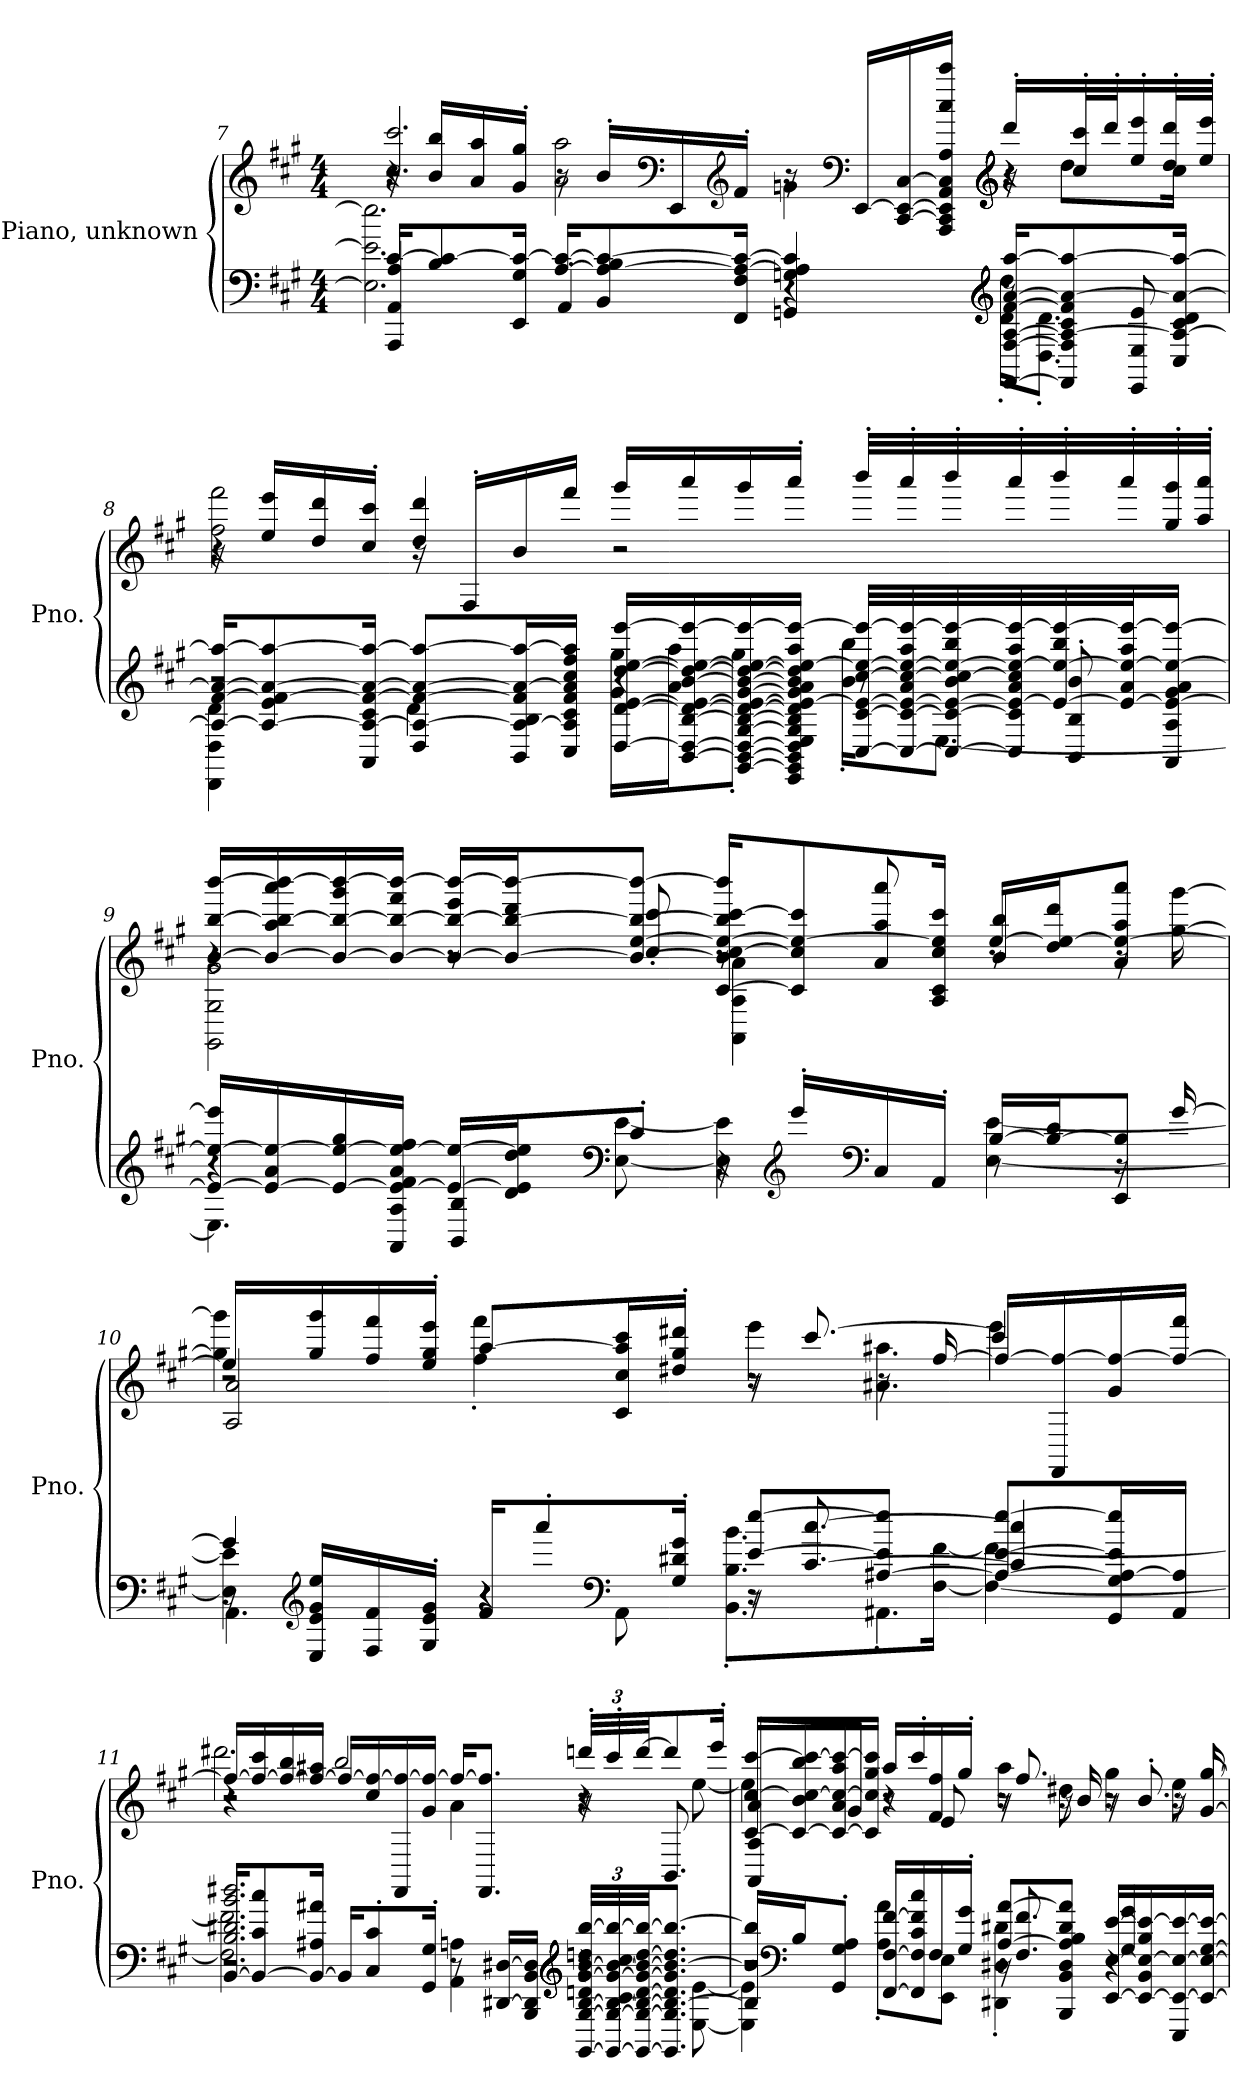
**kern	**kern
*part1	*part1
*staff2	*staff1
*I"Piano, unknown	*
*I'Pno.	*
!!LO:LB:g=z
*clefF4	*clefG2
*k[f#c#g#]	*k[f#c#g#]
*M4/4	*M4/4
=7	=7
*^	*^
*	*^	*	*^
*	*	*	*	*	*^
[16c#/KL	2.E\] 2.e\] 2.ee\]	4AAA/ 4AA/ 4A/	2.cc#/ 2.ccc#/	4r	16r	2r
8B/ 8c#/_	.	.	.	.	16b/ 16bb/LL	.
.	.	.	.	.	16a/ 16aa/	.
16EE/ 16G#/ 16c#/_Jk	.	.	.	.	16g#/' 16gg#/'JJ	.
[16A/ 16c#/_KL	.	4AA'/	.	2a\ 2aa\	16r	.
8BB/ 8A/_ 8B/ 8c#/_	.	.	.	.	16b'/LL	.
*	*	*	*clefF4	*	*	*
.	.	.	.	.	16EE/	.
*	*	*	*clefG2	*	*	*
16FF#/ 16F#/ 16A/_ 16c#/_Jk	.	.	.	.	16f#'/JJ	.
4GGn/ 4Gn/ 4A/] 4c#/]	.	4r	.	.	16r	4gn\
*	*	*	*clefF4	*	*	*
.	.	.	.	.	[16EE/LL	.
.	.	.	.	.	[16CC#/ 16EE/_ [16C#/	.
.	.	.	.	.	16AAA/ 16CC#/] 16EE/] 16AA/ 16C#/] 16A/ 16cc#/ 16ccc#/JJ	.
*clefG2	*	*	*clefG2	*	*	*
[16FF#/ [16F#/ [16A/ [16f#/ [16a/ [16aa/KL	16d\' 16dd\'KL	8r	4r	16r	16ddd'/LL	4r
8FF#/] 8F#/] 8A/_ 8c#/ 8f#/] 8a/_ 8aa/_	8.D\' 8.d\'J	.	.	8dd\L	32cc#/' 32ccc#/'L	.
.	.	.	.	.	32ddd'/J	.
.	.	8EE/ 8E/ 8e/	.	.	16ee/' 16eee/'	.
16C#/ 16A/_ 16c#/ 16d/ 16a/_ 16aa/_Jk	.	.	.	16cc#\Jk	32dd/' 32ddd/'L	.
.	.	.	.	.	32ee/' 32eee/'JJJ	.
*	*	*	*	*	*v	*v
!!LO:PB:g=z
=8	=8	=8	=8	=8	=8
16A/_ [16f#/ 16a/_ 16aa/_KL	4DD\ 4D\ 4d\	2r	16r	2ff#\ 2fff#\	4r
8A/_ 8e/ 8f#/_ 8a/_ 8aa/_	.	.	16ee/ 16eee/LL	.	.
.	.	.	16dd/ 16ddd/	.	.
16AA/ 16A/_ 16c#/ 16f#/_ 16a/_ 16aa/_Jk	.	.	16cc#/' 16ccc#/'JJ	.	.
8D/ 8A/_ 8f#/_ 8a/_ 8aa/_L	4d\	.	16r	.	4dd/ 4ddd/
.	.	.	16F#'/LL	.	.
16BB/ 16A/_ 16B/ 16f#/] 16a/_ 16aa/_L	.	.	16b/	.	.
16C#/ 16A/] 16c#/ 16f#/ 16a/] 16cc#/ 16ff#/ 16aa/]JJ	.	.	16fff#/JJ	.	.
[16D/ [16d/ [16e/ [16dd/ [16ee/ [16eee/LL	16g#\ 16gg#\LL	4r	16ggg#/LL	2r	2r
[16BB/ 16D/_ [16B/ 16d/_ 16e/_ [16b/ 16dd/_ 16ee/_ 16eee/_	16a\ 16aa\J	.	16aaa/	.	.
[16GG#/ 16BB/_ 16D/_ [16G#/ 16B/_ 16d/_ 16e/_ [16g#/ 16b/_ 16dd/_ 16ee/_ 16eee/_	8gg#'\J	.	16ggg#/	.	.
16EE/ 16GG#/] 16BB/] 16D/] 16E/ 16G#/] 16B/] 16d/] 16e/_ 16g#/] 16a/ 16b/] 16dd/] 16ee/_ 16aa/ 16eee/_JJ	.	.	16aaa'/JJ	.	.
[32C#/ [32c#/ 32e/_ [32cc#/ 32ee/_ 32eee/_LLL	16b\' 16bb\'KL	8r	32bbb'/LLL	.	.
32C#/_ 32c#/_ 32e/_ 32a/ 32cc#/_ 32ee/_ 32aa/ 32eee/_	.	.	32aaa'/	.	.
32C#/_ 32c#/_ 32e/_ 32b/ 32cc#/_ 32ee/_ 32bb/ 32eee/_	[8.E\J	.	32bbb'/	.	.
32C#/] 32c#/] 32e/_ 32a/ 32cc#/] 32ee/_ 32aa/ 32eee/_	.	.	32aaa'/	.	.
32e/_ 32ee/_ 32bb/ 32eee/_	.	8BB/' 8B/' 8b/'	32bbb'/	.	.
32e/_ 32a/ 32ee/_ 32aa/ 32eee/_J	.	.	32aaa'/	.	.
16AA/ 16A/ 16e/_ 16g#/ 16a/ 16ee/_ 16eee/_JJ	.	.	32gg#/' 32ggg#/'	.	.
.	.	.	32aa/' 32aaa/'JJJ	.	.
!!LO:LB:g=z	!!	!!
=9	=9	=9	=9	=9	=9
16e/_ 16ee/_ 16eee/]LL	4.E\]	4r	[16b/ [16bb/ [16bbb/LL	4r	2GG#\ 2G#\ 2g#\
16e/_ 16a/ 16ee/_	.	.	16b/_ 16aa/ 16bb/_ 16aaa/ 16bbb/_	.	.
16e/_ 16ee/_ 16gg#/	.	.	16b/_ 16bb/_ 16ggg#/ 16bbb/_	.	.
16AA/ 16A/ 16e/_ 16f#/ 16a/ 16ee/_ 16ff#/JJ	.	.	16b/_ 16bb/_ 16fff#/ 16bbb/_JJ	.	.
16e/_ 16ee/_LL	.	4BB/ 4B/	16b/_ 16bb/_ 16eee/ 16bbb/_LL	8r	.
16d/ 16e/] 16dd/ 16ee/]J	.	.	16b/_ 16bb/_ 16ddd/ 16bbb/_J	.	.
*clefF4	*	*	*	*	*
8c#'/J	[8E\ [8e\	.	8b/_ [8ee/ 8bb/_ 8bbb/_J	8cc#/' 8ccc#/'	.
16r	4E\] 4e\]	4r	[16c#/ 16b/] [16cc#/ 16ee/_ 16bb/] [16ccc#/ 16bbb/]KL	8r	4AA\' 4A\' 4a\'
*clefG2	*	*	*	*	*
16eee'/LL	.	.	8c#/] 8cc#/] 8ee/_ 8ccc#/]	.	.
*clefF4	*	*	*	*	*
16C#/	.	.	.	8a/ 8aa/ 8aaa/	.
16AA'/JJ	.	.	16A/ 16c#/ 16cc#/ 16ee/] 16ccc#/Jk	.	.
[16B/LL	[4E\ [4e\	8r	[16ee/LL	4b/ 4bb/	8r
16B/_ 16d/J	.	.	16dd/ 16ee/_ 16ddd/J	.	.
8EE/ 8B/]J	.	16r	8a/ 8ee/_ 8aa/ 8aaa/J	.	16r
.	.	[16g#/	.	.	[16gg#\ [16ggg#\
!!LO:LB:g=z
=10	=10	=10	=10	=10	=10
*	*	*^	*	*	*^
16r	4E\] 4e\]	4g#/]	4.AA\	16ee/LL]	2r	2A/ 2a/	4gg#\] 4ggg#\]
*clefG2	*	*	*	*	*	*	*
16E/ 16e/ 16g#/ 16ee/LL	.	.	.	16gg#/ 16ggg#/	.	.	.
16F#/ 16f#/	.	.	.	16ff#/ 16fff#/	.	.	.
16G#/' 16e/' 16g#/'JJ	.	.	.	16ee/' 16gg#/' 16eee/'JJ	.	.	.
16f#/KL	4r	4r	.	[8aa/L	.	.	4ff#\' 4fff#\'
8aaa'/	.	.	.	.	.	.	.
*clefF4	*	*	*	*	*	*	*
.	.	.	8AA\	16c#/ 16cc#/ 16aa/] 16ccc#/L	.	.	.
16G#/' 16d#X/' 16g#/'Jk	.	.	.	16dd#X/' 16gg#/' 16ddd#X/'JJ	.	.	.
[8e/ [8ee/L	8.BB\' 8.B\' 8.b\'L	16r	8r	8r	8r	16r	4eee\
.	.	[8.c#/ [8.cc#/	.	.	.	[8.ccc#/	.
[8A#X/ 8e/] 8ee/]J	.	.	4.AA#X'\	16r	4.a#X\ 4.aa#X\	.	.
.	[16F#\ [16f#\Jk	.	.	[16ff#/	.	.	.
8A#/_ [8e/ [8ee/L	4F#\_ 4f#\_	4c#/] 4cc#/]	.	16ff#/LL_	.	4ccc#/]	4eee\
.	.	.	.	16FF#/ 16ff#/_	.	.	.
16GG#/ 16G#/ 16A#/_ 16e/] 16ee/]L	.	.	.	16g#/ 16ff#/_	.	.	.
16AA#/ 16A#/]JJ	.	.	.	16ff#/_ 16fff#/JJ	.	.	.
!!LO:LB:g=z	!!	!!	!!
=11	=11	=11	=11	=11	=11	=11	=11
[16BB/KL	2.F#\] 2.f#\]	2.B/ 2.d#X/ 2.b/ 2.dd#X/	2r	16ff#/LL_	2r	4r	2.ddd#X\
8BB/_ 8c#/ 8cc#/	.	.	.	16ff#/_ 16ccc#/	.	.	.
.	.	.	.	16ff#/_ 16bb/	.	.	.
16BB/_ 16A#X/ 16a#X/Jk	.	.	.	16ff#/_ 16aa#X/JJ	.	.	.
16BB/KL]	.	.	.	16ff#/LL_	.	2bb/	.
8C#/' 8c#/'	.	.	.	16cc#/ 16ff#/_	.	.	.
.	.	.	.	16FF#/ 16ff#/_	.	.	.
16GG#/' 16G#/'Jk	.	.	.	16g#/ 16ff#/_JJ	.	.	.
8r	.	.	4AA\ 4An\	16ff#/KL_	4a\	.	.
.	.	.	.	8.FF#/ 8.ff#/]J	.	.	.
[16DD#X/ [16D#X/LL	.	.	.	.	.	.	.
16BBB/ 16DD#/] 16BB/ 16D#/]JJ	.	.	.	.	.	.	.
*clefG2	*	*	*	*	*	*	*
*Xbrackettup	*	*	*	*Xbrackettup	*	*	*
[48GG#/ [48G#/ [48B/ 48dn/ [48g#/ [48b/ 48ddn/ [48bb/LLL	8r	4r	4r	48dddn'/LLL	4r	16r	8r
48GG#/_ 48G#/_ 48B/_ 48c#/ 48g#/_ 48b/_ 48cc#/ 48bb/_	.	.	.	48ccc#'/	.	.	.
48GG#/_ 48G#/_ 48B/_ [48d/ 48g#/_ 48b/_ [48dd/ 48bb/_JJ	.	.	.	[48ddd/JJ	.	.	.
8.GG#/] 8.G#/] 8.B/_ 8.d/] 8.g#/] 8.b/_ 8.dd/] 8.bb/_J	.	.	.	8ddd/]	.	8.BB/	.
.	[8E\ [8e\	.	.	.	.	.	[8ee\
.	.	.	.	16eee'/Jk	.	.	.
*	*	*v	*v	*	*	*	*
!!LO:LB:g=z	!!	!!	!!
=12	=12	=12	=12	=12	=12	=12
16B/] 16b/] 16bb/]LL	4E\] 4e\]	2r	[16c#/ [16cc#/ [16ccc#/LL	2r	8AA/ 8A/ 8a/L	4ee\]
*clefF4	*	*	*	*	*	*
16B/J	.	.	16c#/_ 16b/ 16cc#/_ 16bb/ 16ccc#/_	.	.	.
8GG#/' 8G#/' 8A/'J	.	.	16c#/_ 16a/ 16cc#/_ 16aa/ 16ccc#/_	.	8g#/J	.
.	.	.	16c#/] 16cc#/] 16gg#/ 16ccc#/]JJ	.	.	.
[16FF#/ [16F#/ [16f#/LL	8A\' 8a\'L	.	16aa/LL	.	8r	4r
16FF#/] 16F#/] 16c#/ 16f#/] 16cc#/	.	.	16ccc#'/	.	.	.
16F#/	8EE\ 8E\J	.	16f#/ 16ff#/	.	8e/	.
16G#/' 16g#/'JJ	.	.	16gg#'/JJ	.	.	.
[8A/ [8a/L	4DD#X\' 4D#X\' 4d#X\'	16r	8r	8r	16r	4aa\
.	.	8.F#/ 8.f#/	.	.	8.ff#/	.
8BBB/ 8BB/ 8D#/ 8A/] 8B/ 8d#/ 8a/]J	.	.	16r	8dd#X\	.	.
.	.	.	16b/	.	.	.
[16EE/ [16E/ [16e/LL	4r	4G#/ 4g#/	16r	8r	8r	4gg#\
16EE/_ 16BB/ 16E/_ 16B/ 16e/_	.	.	8.b'/	.	.	.
16EEE/ 16EE/_ 16E/_ 16e/_	.	.	.	8ee\	16r	.
16EE/_ 16E/_ [16G#/ 16e/_JJ	.	.	.	.	[16g#/ [16gg#/	.
*v	*v	*v	*	*	*	*
*	*v	*v	*v	*v
=	=
*-	*-
